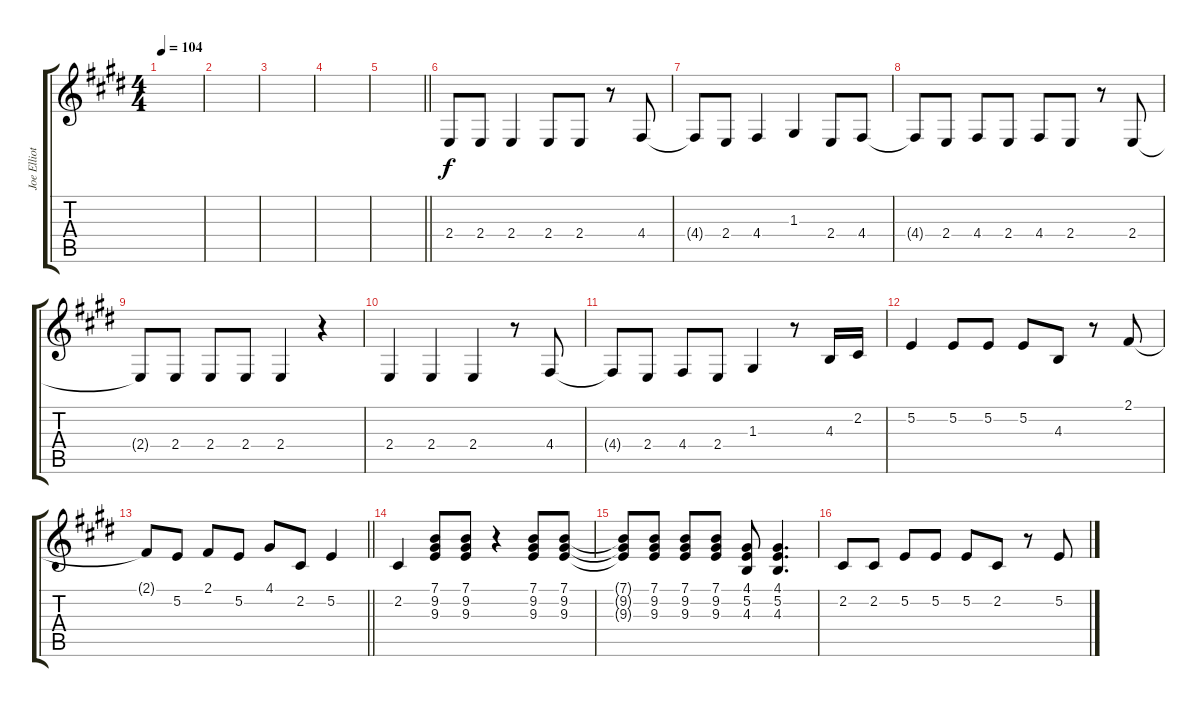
\track ("Joe Elliott" "Joe Elliot") {instrument lead1square}
\staff {score tabs}
\tuning (E4 B3 G3 D3 A2 E2) {hide}
\ts (4 4)
\tempo 104
\clef g2
\ks e
|
|
|
|
\barLineRight lightlight
|
2.4.8 2.4.8 2.4.4 2.4.8 2.4.8 r.8 4.4.8 |
4.4{t}.8 2.4.8 4.4.4 1.3.4 2.4.8 4.4.8 |
4.4{t}.8 2.4.8 4.4.8 2.4.8 4.4.8 2.4.8 r.8 2.4.8 |
2.4{t}.8 2.4.8 2.4.8 2.4.8 2.4.4 r.4 |
2.4.4 2.4.4 2.4.4 r.8 4.4.8 |
4.4{t}.8 2.4.8 4.4.8 2.4.8 1.3.4 r.8 4.3.16 2.2.16 |
5.2.4 5.2.8 5.2.8 5.2.8 4.3.8 r.8 2.1.8 |
\barLineRight lightlight
2.1{t}.8 5.2.8 2.1.8 5.2.8 4.1.8 2.2.8 5.2.4 |
2.2.4 (7.1 9.2 9.3).8 (7.1 9.2 9.3).8 r.4 (7.1 9.2 9.3).8 (7.1 9.2 9.3).8 |
(7.1{t} 9.2{t} 9.3{t}).8 (7.1 9.2 9.3).8 (7.1 9.2 9.3).8 (7.1 9.2 9.3).8 (4.1 5.2 4.3).8 (4.1 5.2 4.3).4{d} |
2.2.8 2.2.8 5.2.8 5.2.8 5.2.8 2.2.8 r.8 5.2.8
